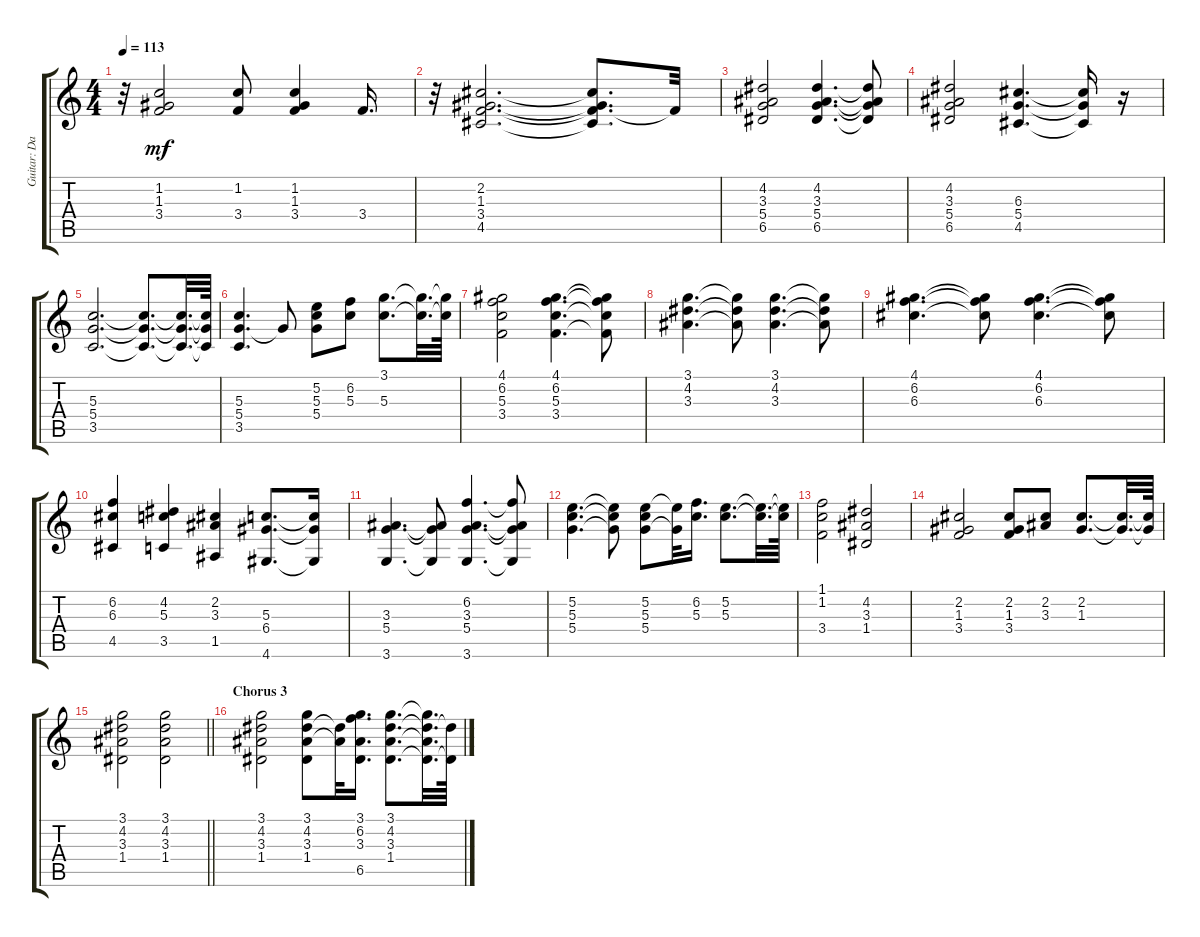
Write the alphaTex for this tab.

\track ("Guitar: Davey Johnstone" "Guitar: Da") {instrument acousticguitarsteel}
\staff {score tabs}
\tuning (E4 B3 G3 D3 A2 E2) {hide}
\ts (4 4)
\tempo 113
\clef g2
\ks c
r.32{dy mf} (1.2 1.3 3.4).2 (1.2 3.4).8 (1.2 1.3 3.4).4 3.4.16{d} |
r.32 (2.2 1.3 3.4 4.5).2{d} (2.2{t} 1.3{t} 3.4{t} 4.5{t}).8{d} 3.4{t}.32 |
(4.2 3.3 5.4 6.5).2 (4.2 3.3 5.4 6.5).4{d} (4.2{t} 3.3{t} 5.4{t} 6.5{t}).8 |
(4.2 3.3 5.4 6.5).2 (6.3 5.4 4.5).4{d} (6.3{t} 5.4{t} 4.5{t}).16 r.16 |
(5.3 5.4 3.5).2{d} (5.3{t} 5.4{t} 3.5{t}).8{d} (5.3{t} 5.4{t} 3.5{t}).32{d} (5.3{t} 5.4{t} 3.5{t}).64 |
(5.3 5.4 3.5).4{d} 5.4{t}.8 (5.2 5.3 5.4).8 (6.2 5.3).8 (3.1 5.3).8{d} (3.1{t} 5.3{t}).32{d} (3.1{t} 5.3{t}).64 |
(4.1 6.2 5.3 3.4).2 (4.1 6.2 5.3 3.4).4{d} (4.1{t} 6.2{t} 5.3{t} 3.4{t}).8 |
(3.1 4.2 3.3).4{d} (3.1{t} 4.2{t} 3.3{t}).8 (3.1 4.2 3.3).4{d} (3.1{t} 4.2{t} 3.3{t}).8 |
(4.1 6.2 6.3).4{d} (4.1{t} 6.2{t} 6.3{t}).8 (4.1 6.2 6.3).4{d} (4.1{t} 6.2{t} 6.3{t}).8 |
(6.2 6.3 4.5).4 (4.2 5.3 3.5).4 (2.2 3.3 1.5).4 (5.3 6.4 4.6).8{d} (5.3{t} 6.4{t} 4.6{t}).16 |
(3.3 5.4 3.6).4{d} (3.3{t} 5.4{t} 3.6{t}).8 (6.2 3.3 5.4 3.6).4{d} (6.2{t} 3.3{t} 5.4{t} 3.6{t}).8 |
(5.2 5.3 5.4).4{d} (5.2{t} 5.3{t} 5.4{t}).8 (5.2 5.3 5.4).8 (5.2{t} 5.4{t}).32 (6.2 5.3).16{d} (5.2 5.3).8{d} (5.2{t} 5.3{t}).32{d} (5.2{t} 5.3{t}).64 |
(1.1 1.2 3.4).2 (4.2 3.3 1.4).2 |
(2.2 1.3 3.4).2 (2.2 1.3 3.4).8 (2.2 3.3).8 (2.2 1.3).8{d} (2.2{t} 1.3{t}).32{d} (2.2{t} 1.3{t}).64 |
\barLineRight lightlight
(3.1 4.2 3.3 1.4).2 (3.1 4.2 3.3 1.4).2 |
\section ("" "Chorus 3")
(3.1 4.2 3.3 1.4).2 (3.1 4.2 3.3 1.4).8 (4.2{t} 3.3{t}).32 (3.1 6.2 3.3 6.5).16{d} (3.1 4.2 3.3 1.4).8{d} (3.1{t} 4.2{t} 3.3{t} 1.4{t}).32{d} (4.2{t} 1.4{t}).64
